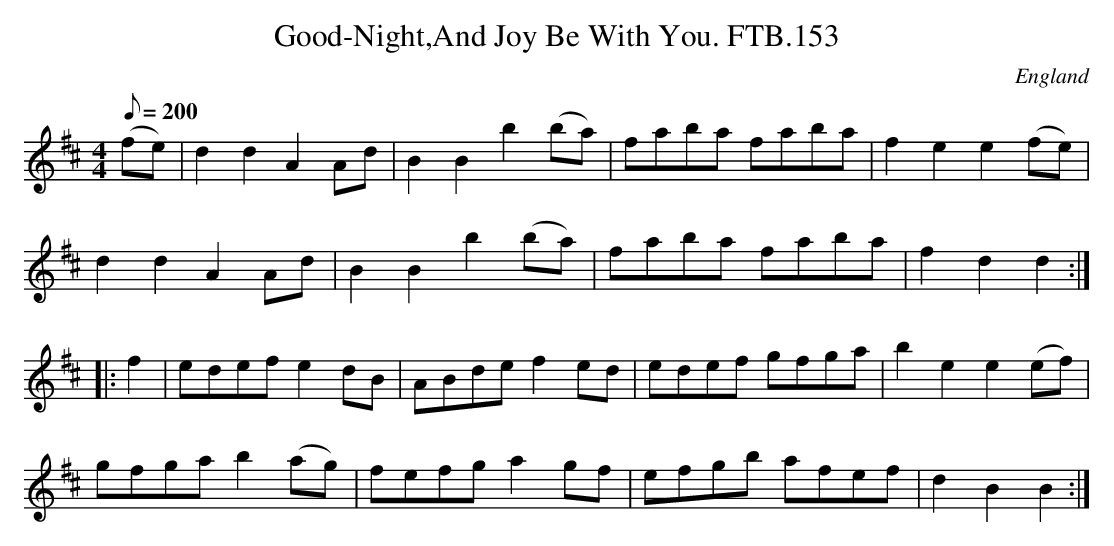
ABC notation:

X:1
T:Good-Night,And Joy Be With You. FTB.153
M:4/4
Q:200
O:England
K:D
(fe)|d2d2 A2Ad|B2B2b2 (ba)|faba faba|f2e2e2(fe)|
d2d2 A2Ad|B2B2b2 (ba)|faba faba|f2d2d2:|
|:f2|edef e2dB|ABde f2ed|edef gfga|b2e2e2(ef)|
gfga b2(ag)|fefg a2gf|efgb afef|d2B2B2:|
